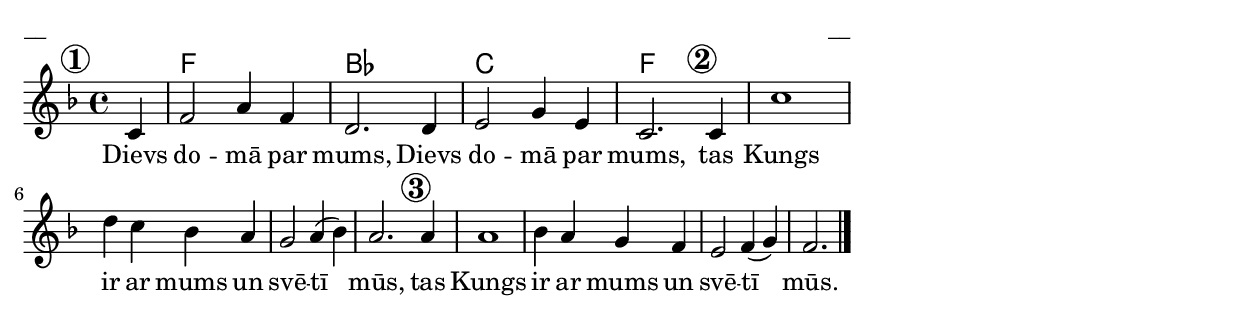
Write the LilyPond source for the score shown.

\version "2.13.18"

\paper {
line-width = 14\cm
left-margin = 0.4\cm
between-system-padding = 0.1\cm
between-system-space = 0.1\cm
}

\layout {
indent = #0
ragged-last = ##f
}

chordsA = \chordmode {
s4 f1 bes c f
}

voiceA = \relative c' {
\clef "treble"
\key f \major
\override Score.RehearsalMark #'break-align-symbols = #'(time-signature)
\time 4/4
\partial 4

\mark \markup {\circle \bold 1} 
c4 | f2 a4 f | d2. d4 | e2 g4 e | c2. \mark \markup {\circle \bold 2} 
c4 | c'1| d4 c bes a | g2 a4 (bes) | a2. \mark \markup {\circle \bold 3} 
a4 | a1 | bes4 a g f | e2 f4 (g) | f2. \bar"|."
}

lyricA = \lyricmode {
Dievs do -- mā par mums, Dievs do -- mā par mums, tas Kungs ir ar mums un svē -- tī mūs,
tas Kungs ir ar mums un svē -- tī mūs.
}

fullScore = <<
\new ChordNames { \chordsA }
\new Staff {
<<
\new Voice = "voiceA" { \oneVoice \autoBeamOff \voiceA }
\lyricsto "voiceA" \new Lyrics \lyricA
>>
}
>>


\score {
\fullScore
\header { piece = "__" opus = "__" }
}
\markup { \with-color #(x11-color 'white) \sans \smaller "aaa" }
\score {
\unfoldRepeats
\fullScore
\midi {
\context { \Staff \remove "Staff_performer" }
\context { \Voice \consists "Staff_performer" }
}
}


